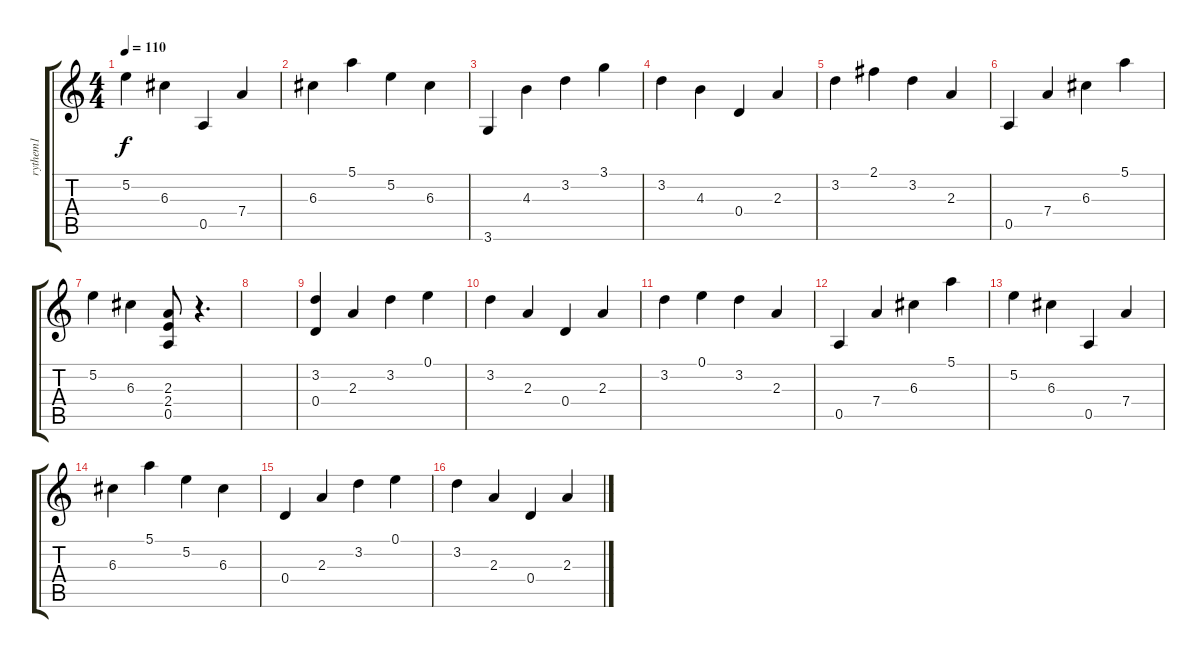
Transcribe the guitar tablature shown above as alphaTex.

\track ("rythem1" "rythem1") {instrument electricguitarclean}
\staff {score tabs}
\tuning (E4 B3 G3 D3 A2 E2) {hide}
\ts (4 4)
\tempo 110
\clef g2
\ks c
5.2.4{dy f} 6.3.4 0.5.4 7.4.4 |
6.3.4 5.1.4 5.2.4 6.3.4 |
3.6.4 4.3.4 3.2.4 3.1.4 |
3.2.4 4.3.4 0.4.4 2.3.4 |
3.2.4 2.1.4 3.2.4 2.3.4 |
0.5.4 7.4.4 6.3.4 5.1.4 |
5.2.4 6.3.4 (2.3 2.4 0.5).8 r.4{d} |
|
(3.2 0.4).4 2.3.4 3.2.4 0.1.4 |
3.2.4 2.3.4 0.4.4 2.3.4 |
3.2.4 0.1.4 3.2.4 2.3.4 |
0.5.4 7.4.4 6.3.4 5.1.4 |
5.2.4 6.3.4 0.5.4 7.4.4 |
6.3.4 5.1.4 5.2.4 6.3.4 |
0.4.4 2.3.4 3.2.4 0.1.4 |
3.2.4 2.3.4 0.4.4 2.3.4
